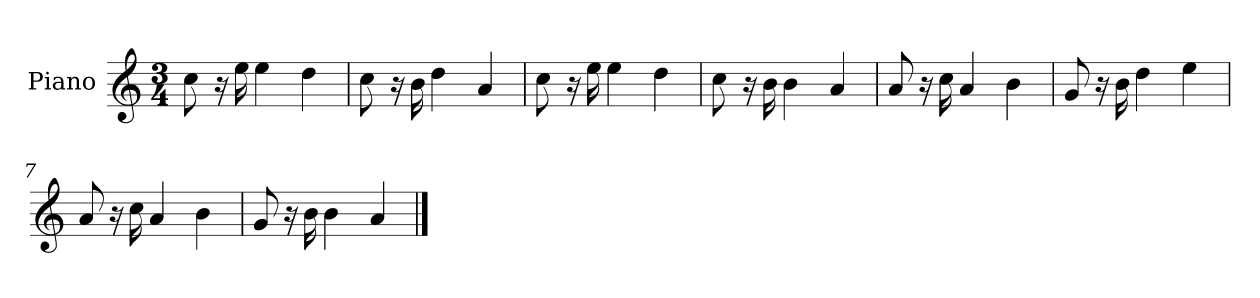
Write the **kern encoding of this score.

**kern
*part1
*staff1
*I"Piano
*I'P-no
*clefG2
*k[]
*M3/4
*MM188
=1
8cc\
16r
16ee\
4ee\
4dd\
=2
8cc\
16r
16b\
4dd\
4a/
=3
8cc\
16r
16ee\
4ee\
4dd\
=4
8cc\
16r
16b\
4b\
4a/
=5
8a/
16r
16cc\
4a/
4b\
=6
8g/
16r
16b\
4dd\
4ee\
=7
8a/
16r
16cc\
4a/
4b\
!!LO:LB:g=z
=8
8g/
16r
16b\
4b\
4a/
==
*-
